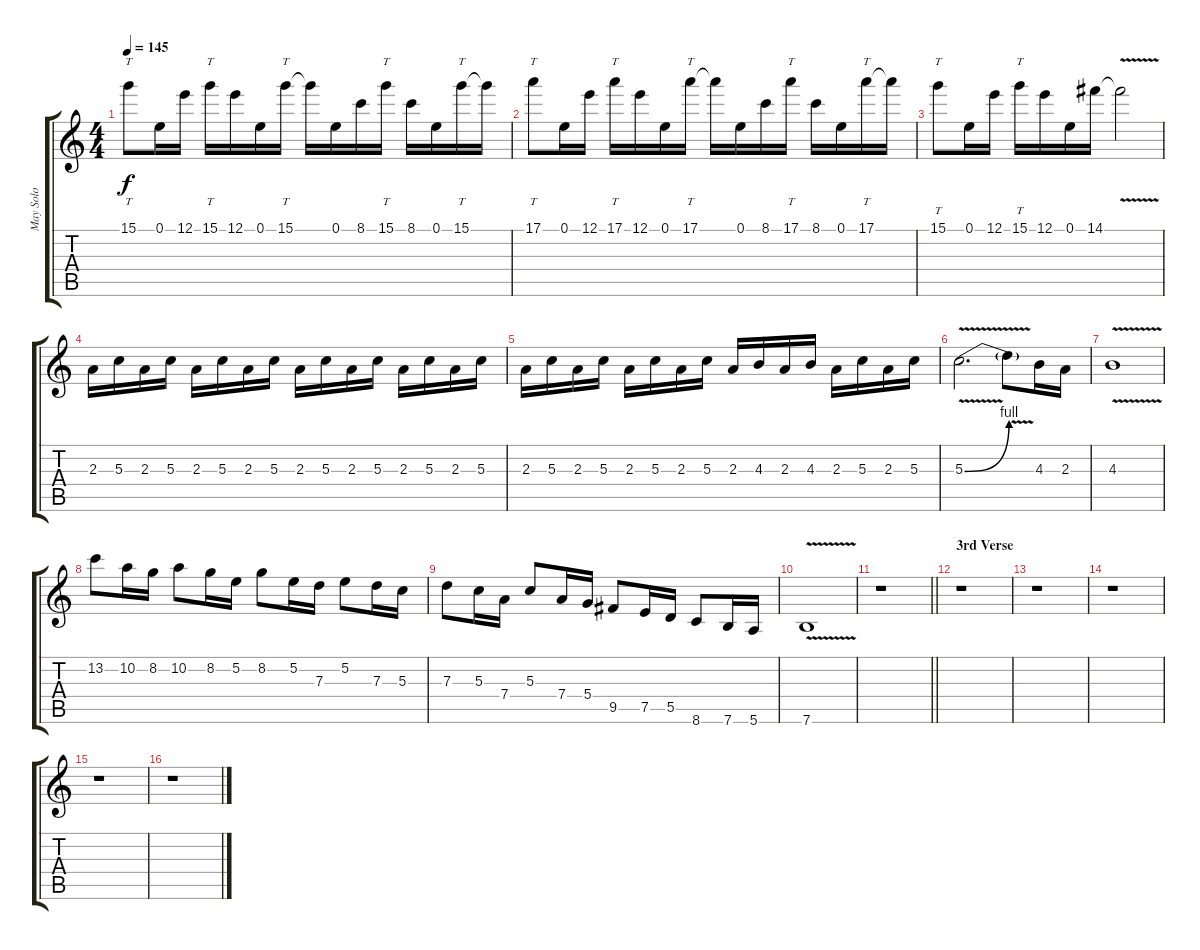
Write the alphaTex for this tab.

\track ("May Solo" "May Solo") {instrument overdrivenguitar}
\staff {score tabs}
\tuning (E4 B3 G3 D3 A2 E2) {hide}
\ts (4 4)
\tempo 145
\clef g2
\ks c
15.1.8{tt dy f} 0.1.16 12.1.16 15.1.16{tt} 12.1.16 0.1.16 15.1.16{tt} 15.1{t}.16 0.1.16 8.1.16 15.1.16{tt} 8.1.16 0.1.16 15.1.16{tt} 15.1{t}.16 |
17.1.8{tt} 0.1.16 12.1.16 17.1.16{tt} 12.1.16 0.1.16 17.1.16{tt} 17.1{t}.16 0.1.16 8.1.16 17.1.16{tt} 8.1.16 0.1.16 17.1.16{tt} 17.1{t}.16 |
15.1.8{tt} 0.1.16 12.1.16 15.1.16{tt} 12.1.16 0.1.16 14.1.16 14.1{v t}.2 |
2.3.16 5.3.16 2.3.16 5.3.16 2.3.16 5.3.16 2.3.16 5.3.16 2.3.16 5.3.16 2.3.16 5.3.16 2.3.16 5.3.16 2.3.16 5.3.16 |
2.3.16 5.3.16 2.3.16 5.3.16 2.3.16 5.3.16 2.3.16 5.3.16 2.3.16 4.3.16 2.3.16 4.3.16 2.3.16 5.3.16 2.3.16 5.3.16 |
5.3{be (bend 0 0 60 4) v}.2{d} 5.3{v t}.8 4.3.16 2.3.16 |
4.3{v}.1 |
13.2.8 10.2.16 8.2.16 10.2.8 8.2.16 5.2.16 8.2.8 5.2.16 7.3.16 5.2.8 7.3.16 5.3.16 |
7.3.8 5.3.16 7.4.16 5.3.8 7.4.16 5.4.16 9.5.8 7.5.16 5.5.16 8.6.8 7.6.16 5.6.16 |
7.6{v}.1 |
\barLineRight lightlight
r.1 |
\section ("" "3rd Verse")
r.1 |
r.1 |
r.1 |
r.1 |
r.1
